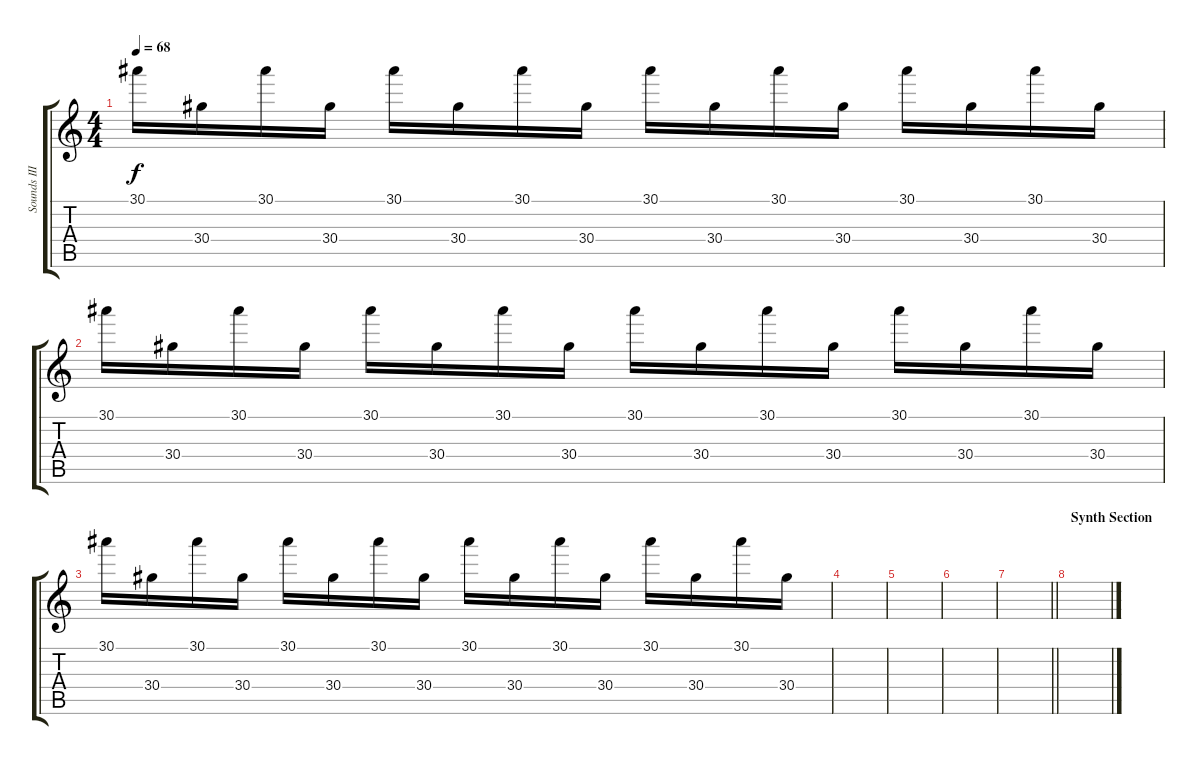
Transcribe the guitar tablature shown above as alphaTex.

\track ("Sounds III (Other)" "Sounds III") {instrument reversecymbal}
\staff {score tabs}
\tuning (E4 B3 G3 D3 A2 E2) {hide}
\ts (4 4)
\tempo 68
\clef g2
\ks c
30.1.16{dy f} 30.4.16 30.1.16 30.4.16 30.1.16 30.4.16 30.1.16 30.4.16 30.1.16 30.4.16 30.1.16 30.4.16 30.1.16 30.4.16 30.1.16 30.4.16 |
30.1.16{volume 0} 30.4.16 30.1.16 30.4.16 30.1.16 30.4.16 30.1.16 30.4.16 30.1.16 30.4.16 30.1.16 30.4.16 30.1.16 30.4.16 30.1.16 30.4.16 |
30.1.16 30.4.16 30.1.16 30.4.16 30.1.16 30.4.16 30.1.16 30.4.16 30.1.16 30.4.16 30.1.16 30.4.16 30.1.16 30.4.16 30.1.16 30.4.16 |
|
|
|
\barLineRight lightlight
|
\section ("" "Synth Section")
